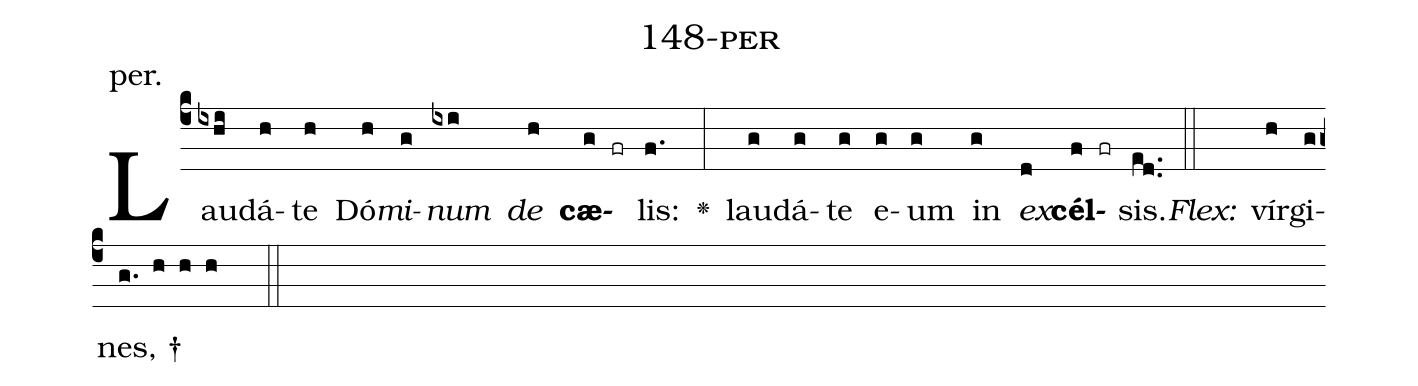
name: 148-per;
annotation: per.;
%%
(c4)Lau(ixhi)dá(h)te(h) Dó(h)<i>mi</i>(g)<i>num</i>(ixi) <i>de</i>(h) <b>cæ</b>(g fr)lis:(f.) <v>\greheightstar</v>(:) lau(g)dá(g)te(g) e(g)um(g) in(g) <i>ex</i>(d)<b>cél</b>(f fr)sis.(ed..) (::)
<i>Flex:</i>()  vír(h)gi(g)nes, †(g. h h h  ::)

%E(g) u(g) o(g) u(d) a(f) e.(ed..) (::)
